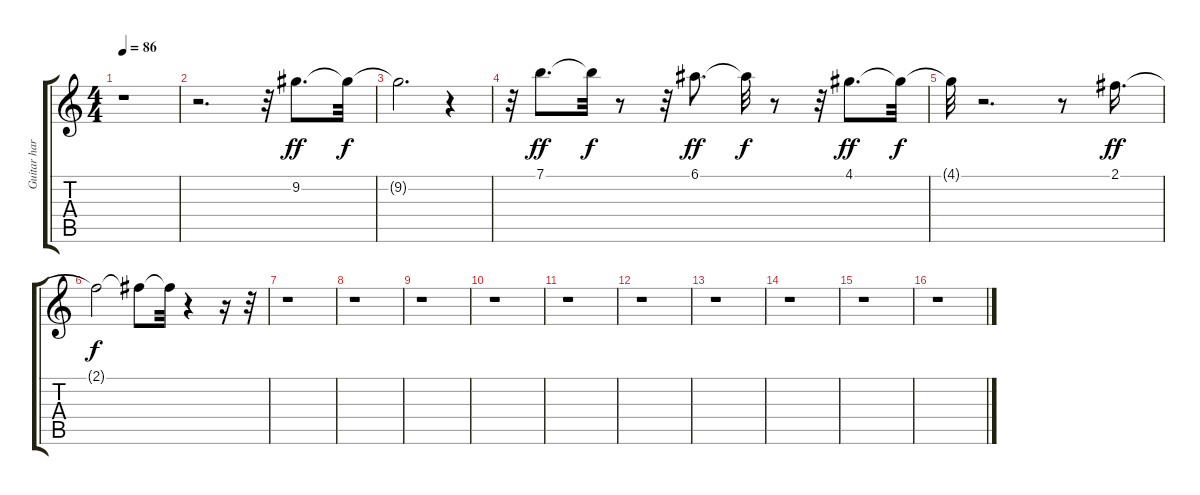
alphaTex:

\track ("Guitar harmonics 2" "Guitar har") {instrument guitarharmonics}
\staff {score tabs}
\tuning (E4 B3 G3 D3 A2 E2) {hide}
\ts (4 4)
\tempo 86
\clef g2
\ks c
r.1{dy ff} |
r.2{d} r.32 9.2.8{d} 9.2{t}.32{dy f} |
9.2{t}.2{d} r.4 |
r.32 7.1.8{d dy ff} 7.1{t}.32{dy f} r.8 r.32 6.1.8{d dy ff} 6.1{t}.32{dy f} r.8 r.32 4.1.8{d dy ff} 4.1{t}.32{dy f} |
4.1{t}.32 r.2{d} r.8 2.1.16{d dy ff} |
2.1{t}.2{dy f} 2.1{t}.8 2.1{t}.32 r.4 r.16 r.32 |
r.1 |
r.1 |
r.1 |
r.1 |
r.1 |
r.1 |
r.1 |
r.1 |
r.1 |
r.1
